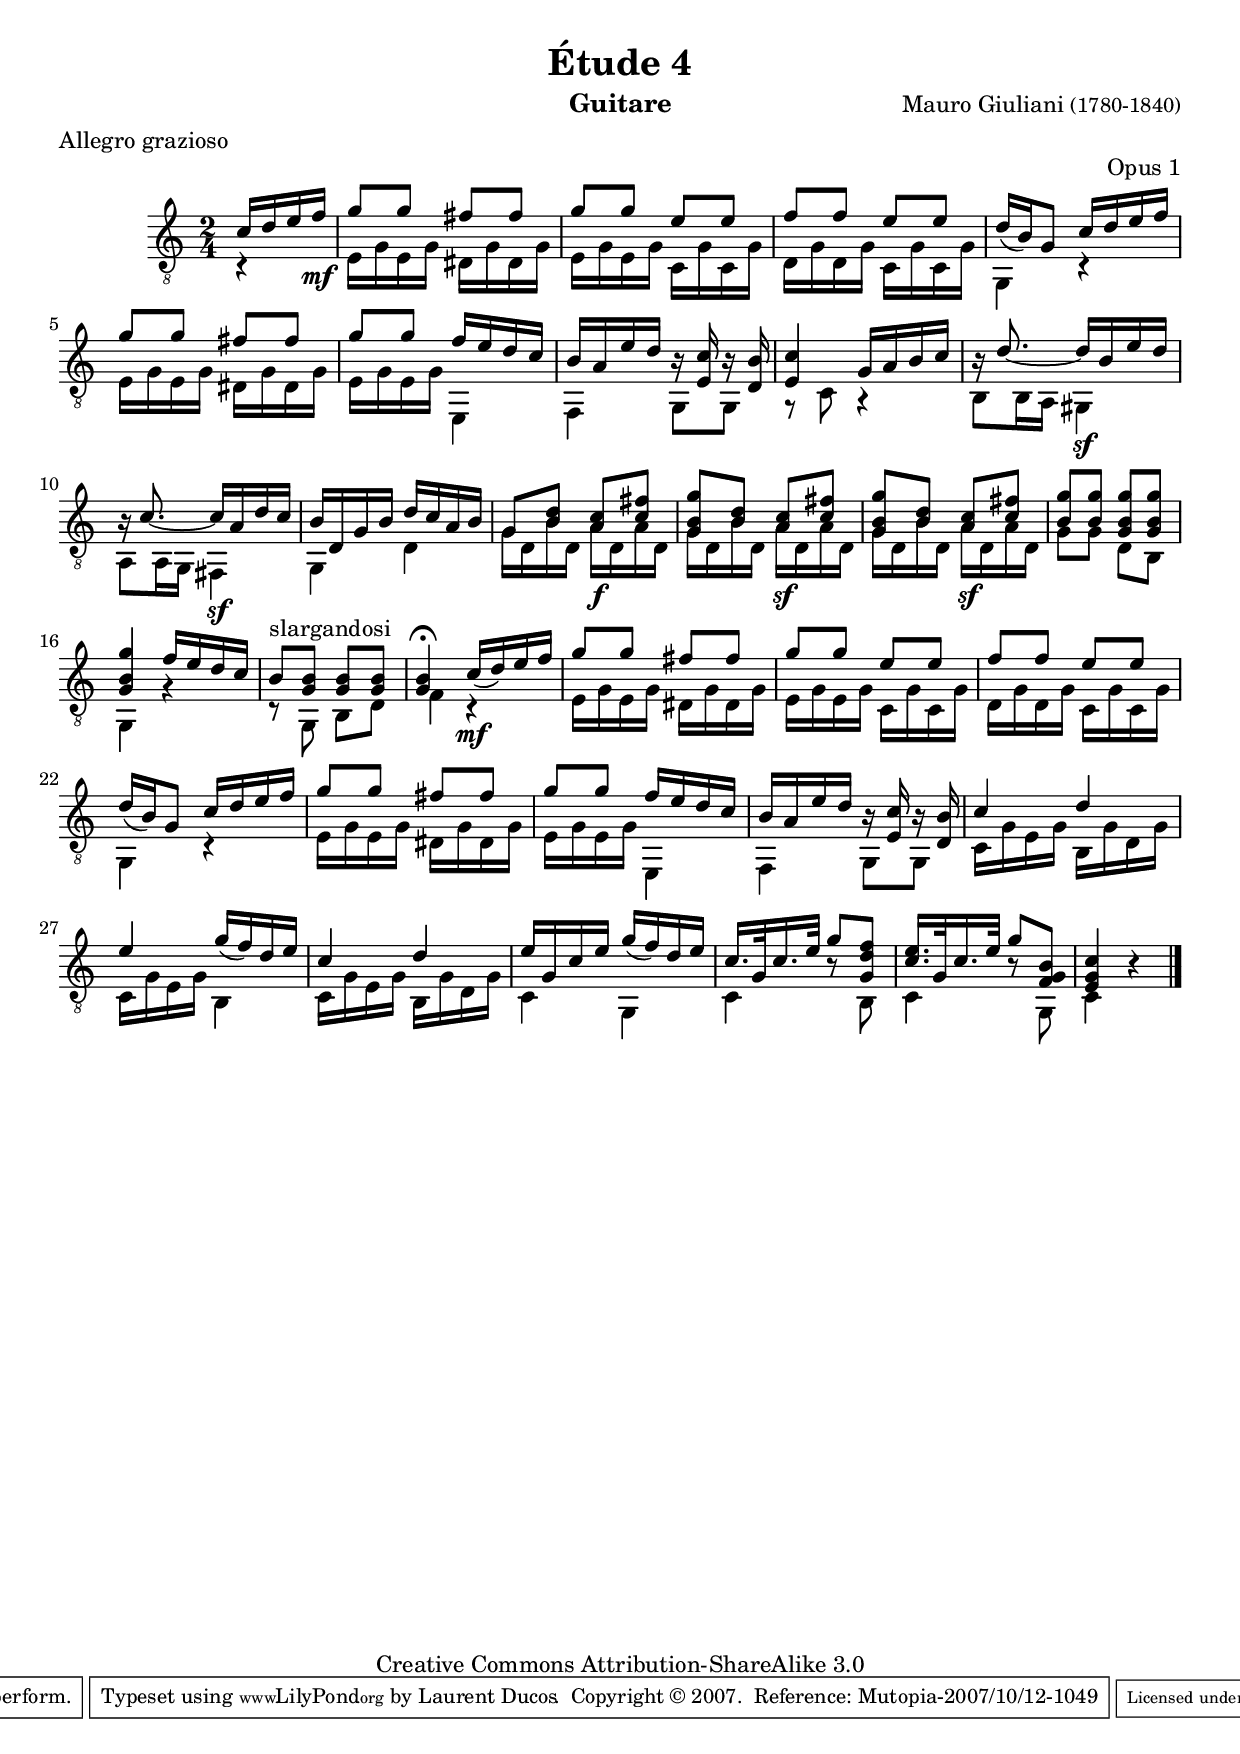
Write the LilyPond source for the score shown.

\version "2.10.33"

\header {
	title = "Étude 4"
	subtitle = ""
	poet = ""
	composer = \markup { "Mauro Giuliani" \small "(1780-1840)" }
	meter = "Allegro grazioso"
	opus = "Opus 1"
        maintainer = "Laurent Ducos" 
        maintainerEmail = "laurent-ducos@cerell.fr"
	arranger = ""
	instrument = "Guitare"
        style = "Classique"
	dedication = ""
	piece = ""
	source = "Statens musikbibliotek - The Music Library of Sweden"
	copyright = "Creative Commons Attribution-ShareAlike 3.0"

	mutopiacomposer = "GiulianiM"
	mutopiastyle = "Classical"
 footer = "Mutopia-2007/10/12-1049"
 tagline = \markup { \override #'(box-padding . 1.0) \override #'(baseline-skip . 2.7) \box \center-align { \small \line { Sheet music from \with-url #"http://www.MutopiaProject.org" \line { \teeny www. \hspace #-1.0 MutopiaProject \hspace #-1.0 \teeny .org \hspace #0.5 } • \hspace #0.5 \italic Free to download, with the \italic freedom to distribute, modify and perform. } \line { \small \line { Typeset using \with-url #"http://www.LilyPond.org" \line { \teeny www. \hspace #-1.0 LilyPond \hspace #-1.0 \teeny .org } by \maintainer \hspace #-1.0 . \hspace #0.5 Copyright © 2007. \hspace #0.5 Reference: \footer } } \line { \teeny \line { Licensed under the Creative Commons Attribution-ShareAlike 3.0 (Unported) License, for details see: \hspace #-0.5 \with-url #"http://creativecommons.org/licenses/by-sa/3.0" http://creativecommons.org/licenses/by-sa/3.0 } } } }
}

global =  {

   \set Staff.midiInstrument = "acoustic guitar (nylon)"   
   \clef "G_8" 
   \time 2/4
   \key c \major
   } 


soprano = \relative c' 
{
   \stemUp
\partial 16*4 c16 d e f\mf
g8 g fis fis
g g e e
f f e e
d16( b) g8 c16 d e f
g8 g fis fis
g g f16 e d c
b a e' d r16 <e, c'> r <d b'>
<e c'>4 g16 a b c
r d8. ~ d16 b e d
r c8. ~ c16 a d c
b d, g b d c a b 
g8 <b d> <a c> <c fis>
<g b g'> <b d> < a c> <c fis>
<g b g'> <b d> < a c> <c fis>
<b g'> <b g'> <g b g'> <g b g'>
<g b g'>4 f'16 e d c
b8^slargandosi <g b> <g b> <g b>
<g b>4\fermata c16( d) e f
g8 g fis fis
g g e e
f f e e
d16( b) g8 c16 d e f
g8 g fis fis
g g f16 e d c
b a e' d r16 <e, c'> r <d b'>
c'4 d 
e g16( f) d e
c4 d 
e16 g, c e g( f) d e
c16.[ g32 c16. e32] g8 <g, d' f>
<c e>16.[ g32 c16. e32] g8 <f, g b>
<e g c>4 r \bar "|."
}

basse = \relative c
 {
   \stemDown
\partial 4 r4
e16 g e g dis g dis g
e g e g c, g' c, g' 
d g d g c, g' c, g'
g,4 r
e'16 g e g dis g dis g
e g e g e,4
f g8 g
r c r4
b8 b16 a gis4\sf
a8 a16 g fis4\sf
g d'
g16 d b' d, a'\f d, a' d,
g d b' d, a'\sf d, a' d,
g d b' d, a'\sf d, a' d,
g8 g d b
g4 r
r8 g b d
f4 r\mf
e16 g e g dis g dis g
e g e g c, g' c, g' 
d g d g c, g' c, g'
g,4 r
e'16 g e g dis g dis g
e g e g e,4
f g8 g
c16 g' e g b, g' d g
c, g' e g b,4 
c16 g' e g b, g' d g
c,4 g
c4 r8 b
c4 r8 g
c4  s \bar "|."
}

\score {
  {
    <<
      \new Staff = "giuliani-opus1" << 
        \global
        \new Voice = "voix1" { \soprano }
        \new Voice = "voix2" { \basse }
      >>   
    >>
  }
\layout { }

\midi {
    \context {
      \Score
      tempoWholesPerMinute = #(ly:make-moment 120 8)
      }
    }
}
